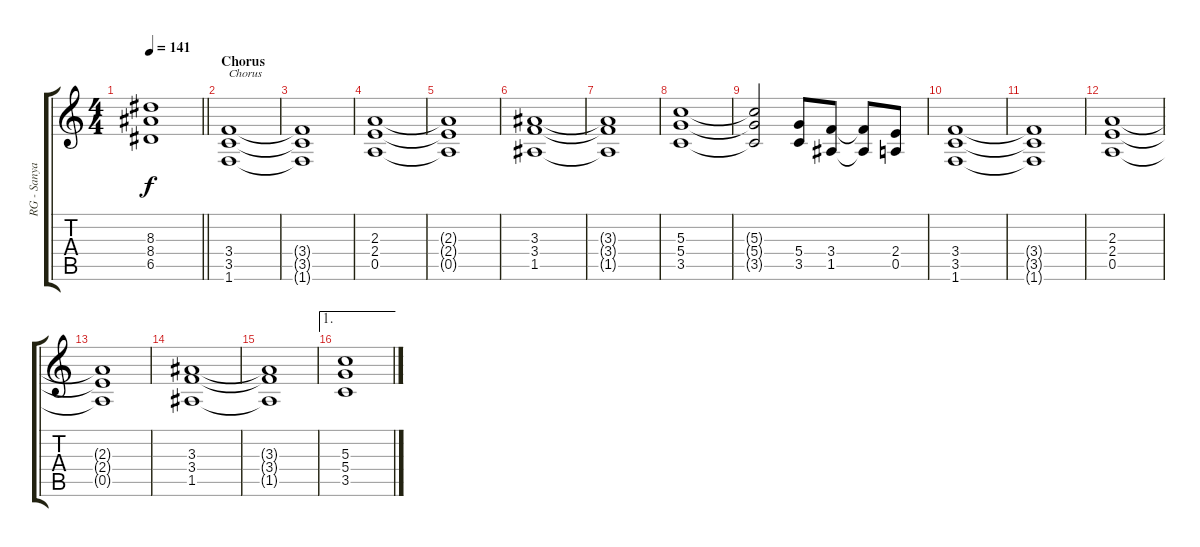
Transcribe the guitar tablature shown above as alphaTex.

\track ("RG - Sanya" "RG - Sanya") {instrument distortionguitar}
\staff {score tabs}
\tuning (E4 B3 G3 D3 A2 E2) {hide}
\ts (4 4)
\tempo 141
\clef g2
\barLineRight lightlight
\ks c
(8.3 8.4 6.5).1{dy f} |
\section ("" "Chorus")
(3.4 3.5 1.6).1{txt "Chorus"} |
(3.4{t} 3.5{t} 1.6{t}).1 |
(2.3 2.4 0.5).1 |
(2.3{t} 2.4{t} 0.5{t}).1 |
(3.3 3.4 1.5).1 |
(3.3{t} 3.4{t} 1.5{t}).1 |
(5.3 5.4 3.5).1 |
(5.3{t} 5.4{t} 3.5{t}).2 (5.4 3.5).8 (3.4 1.5).8 (3.4{t} 1.5{t}).8 (2.4 0.5).8 |
(3.4 3.5 1.6).1 |
(3.4{t} 3.5{t} 1.6{t}).1 |
(2.3 2.4 0.5).1 |
(2.3{t} 2.4{t} 0.5{t}).1 |
(3.3 3.4 1.5).1 |
(3.3{t} 3.4{t} 1.5{t}).1 |
\ae 1
(5.3 5.4 3.5).1
